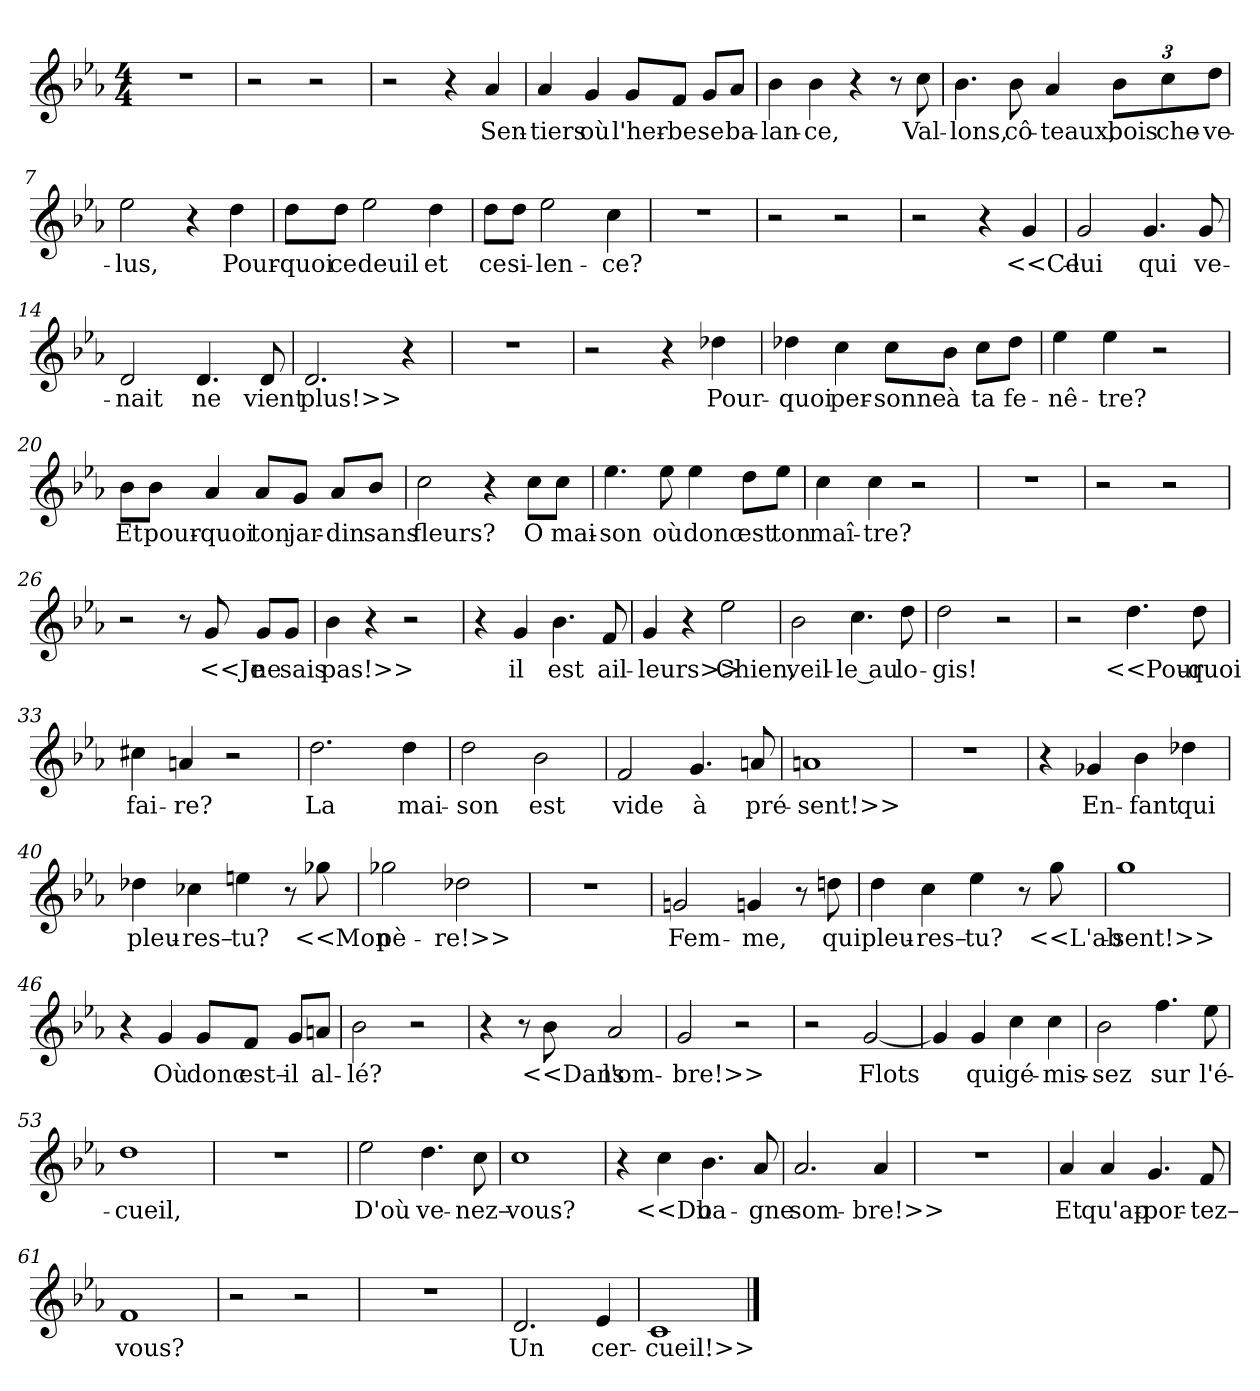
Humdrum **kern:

**kern	**text
*part1	*part1
*staff1	*staff1
*clefG2	*
*k[b-e-a-]	*
*M4/4	*
=1	=1
1r	.
=2	=2
2r	.
2r	.
=3	=3
2r	.
4r	.
!	!LO:LY:b
4a-/	Sen-
=4	=4
!	!LO:LY:b
4a-/	-tiers
!	!LO:LY:b
4g/	où
!	!LO:LY:b
8g/L	l'her-
!	!LO:LY:b
8f/J	-be
!	!LO:LY:b
8g/L	se
!	!LO:LY:b
8a-/J	ba-
=5	=5
!	!LO:LY:b
4b-\	-lan-
!	!LO:LY:b
4b-\	-ce,
4r	.
8r	.
!	!LO:LY:b
8cc\	Val-
=6	=6
!	!LO:LY:b
4.b-\	-lons,
!	!LO:LY:b
8b-\	cô-
!	!LO:LY:b
4a-/	-teaux,
!	!LO:LY:b
12b-\L	bois
!	!LO:LY:b
12cc\	che-
!	!LO:LY:b
12dd\J	-ve-
=7	=7
!	!LO:LY:b
2ee-\	-lus,
4r	.
!	!LO:LY:b
4dd\	Pour-
=8	=8
!	!LO:LY:b
8dd\L	-quoi
!	!LO:LY:b
8dd\J	ce
!	!LO:LY:b
2ee-\	deuil
!	!LO:LY:b
4dd\	et
!!LO:LB:g=z
=9	=9
!	!LO:LY:b
8dd\L	ce
!	!LO:LY:b
8dd\J	si-
!	!LO:LY:b
2ee-\	-len-
!	!LO:LY:b
4cc\	-ce?
=10	=10
1r	.
=11	=11
2r	.
2r	.
=12	=12
2r	.
4r	.
!	!LO:LY:b
4g/	<<Ce-
=13	=13
!	!LO:LY:b
2g/	-lui
!	!LO:LY:b
4.g/	qui
!	!LO:LY:b
8g/	ve-
=14	=14
!	!LO:LY:b
2d/	-nait
!	!LO:LY:b
4.d/	ne
!	!LO:LY:b
8d/	vient
=15	=15
!	!LO:LY:b
2.d/	plus!>>
4r	.
=16	=16
1r	.
=17	=17
2r	.
4r	.
!	!LO:LY:b
4dd-X\	Pour-
=18	=18
!	!LO:LY:b
4dd-X\	-quoi
!	!LO:LY:b
4cc\	per-
!	!LO:LY:b
8cc\L	-sonne
!	!LO:LY:b
8b-\J	à
!	!LO:LY:b
8cc\L	ta
!	!LO:LY:b
8dd-\J	fe-
!!LO:LB:g=z
=19	=19
!	!LO:LY:b
4ee-\	-nê-
!	!LO:LY:b
4ee-\	-tre?
2r	.
=20	=20
!	!LO:LY:b
8b-\L	Et
!	!LO:LY:b
8b-\J	pour-
!	!LO:LY:b
4a-/	-quoi
!	!LO:LY:b
8a-/L	ton
!	!LO:LY:b
8g/J	jar-
!	!LO:LY:b
8a-/L	-din
!	!LO:LY:b
8b-/J	sans
=21	=21
!	!LO:LY:b
2cc\	fleurs?
4r	.
!	!LO:LY:b
8cc\L	O
!	!LO:LY:b
8cc\J	mai-
=22	=22
!	!LO:LY:b
4.ee-\	-son
!	!LO:LY:b
8ee-\	où
!	!LO:LY:b
4ee-\	donc
!	!LO:LY:b
8dd\L	est
!	!LO:LY:b
8ee-\J	ton
=23	=23
!	!LO:LY:b
4cc\	maî-
!	!LO:LY:b
4cc\	-tre?
2r	.
=24	=24
1r	.
=25	=25
2r	.
2r	.
=26	=26
2r	.
8r	.
!	!LO:LY:b
8g/	<<Je
!	!LO:LY:b
8g/L	ne
!	!LO:LY:b
8g/J	sais
!!LO:LB:g=z
=27	=27
!	!LO:LY:b
4b-\	pas!>>
4r	.
2r	.
=28	=28
4r	.
!	!LO:LY:b
4g/	il
!	!LO:LY:b
4.b-\	est
!	!LO:LY:b
8f/	ail-
=29	=29
!	!LO:LY:b
4g/	-leurs>>
4r	.
!	!LO:LY:b
2ee-\	Chien,
=30	=30
!	!LO:LY:b
2b-\	veil-
!	!LO:LY:b
4.cc\	-le au
!	!LO:LY:b
8dd\	lo-
=31	=31
!	!LO:LY:b
2dd\	-gis!
2r	.
=32	=32
2r	.
!	!LO:LY:b
4.dd\	<<Pour-
!	!LO:LY:b
8dd\	-quoi
=33	=33
!	!LO:LY:b
4cc#X\	fai-
!	!LO:LY:b
4an/	-re?
2r	.
=34	=34
!	!LO:LY:b
2.dd\	La
!	!LO:LY:b
4dd\	mai-
=35	=35
!	!LO:LY:b
2dd\	-son
!	!LO:LY:b
2b-\	est
=36	=36
!	!LO:LY:b
2f/	vide
!	!LO:LY:b
4.g/	à
!	!LO:LY:b
8an/	pré-
!!LO:LB:g=z
=37	=37
!	!LO:LY:b
1an	-sent!>>
=38	=38
1r	.
=39	=39
4r	.
!	!LO:LY:b
4g-X/	En-
!	!LO:LY:b
4b-\	-fant
!	!LO:LY:b
4dd-X\	qui
=40	=40
!	!LO:LY:b
4dd-X\	pleu-
!	!LO:LY:b
4cc-X\	-res–
!	!LO:LY:b
4een\	tu?
8r	.
!	!LO:LY:b
8gg-X\	<<Mon
=41	=41
!	!LO:LY:b
2gg-X\	pè-
!	!LO:LY:b
2dd-X\	-re!>>
=42	=42
1r	.
=43	=43
!	!LO:LY:b
2gn/	Fem-
!	!LO:LY:b
4gn/	-me,
8r	.
!	!LO:LY:b
8ddn\	qui
=44	=44
!	!LO:LY:b
4dd\	pleu-
!	!LO:LY:b
4cc\	-res–
!	!LO:LY:b
4ee-\	tu?
8r	.
!	!LO:LY:b
8gg\	<<L'ab-
!!LO:LB:g=z
=45	=45
!	!LO:LY:b
1gg	-sent!>>
=46	=46
4r	.
!	!LO:LY:b
4g/	Où
!	!LO:LY:b
8g/L	donc
!	!LO:LY:b
8f/J	est–
!	!LO:LY:b
8g/L	il
!	!LO:LY:b
8an/J	al-
=47	=47
!	!LO:LY:b
2b-\	-lé?
2r	.
=48	=48
4r	.
8r	.
!	!LO:LY:b
8b-\	<<Dans
!	!LO:LY:b
2a-/	l'om-
=49	=49
!	!LO:LY:b
2g/	-bre!>>
2r	.
=50	=50
2r	.
!	!LO:LY:b
[2g/	Flots
=51	=51
4g/]	.
!	!LO:LY:b
4g/	qui
!	!LO:LY:b
4cc\	gé-
!	!LO:LY:b
4cc\	-mis-
=52	=52
!	!LO:LY:b
2b-\	-sez
!	!LO:LY:b
4.ff\	sur
!	!LO:LY:b
8ee-\	l'é-
=53	=53
!	!LO:LY:b
1dd	-cueil,
=54	=54
1r	.
!!LO:LB:g=z
=55	=55
!	!LO:LY:b
2ee-\	D'où
!	!LO:LY:b
4.dd\	ve-
!	!LO:LY:b
8cc\	-nez–
=56	=56
!	!LO:LY:b
1cc	vous?
=57	=57
4r	.
!	!LO:LY:b
4cc\	<<Du
!	!LO:LY:b
4.b-\	ba-
!	!LO:LY:b
8a-/	-gne
=58	=58
!	!LO:LY:b
2.a-/	som-
!	!LO:LY:b
4a-/	-bre!>>
=59	=59
1r	.
=60	=60
!	!LO:LY:b
4a-/	Et
!	!LO:LY:b
4a-/	qu'ap-
!	!LO:LY:b
4.g/	-por-
!	!LO:LY:b
8f/	-tez–
=61	=61
!	!LO:LY:b
1f	vous?
=62	=62
2r	.
2r	.
=63	=63
1r	.
=64	=64
!	!LO:LY:b
2.d/	Un
!	!LO:LY:b
4e-/	cer-
!!LO:LB:g=z
=65	=65
!	!LO:LY:b
1c	-cueil!>>
==	==
*-	*-
